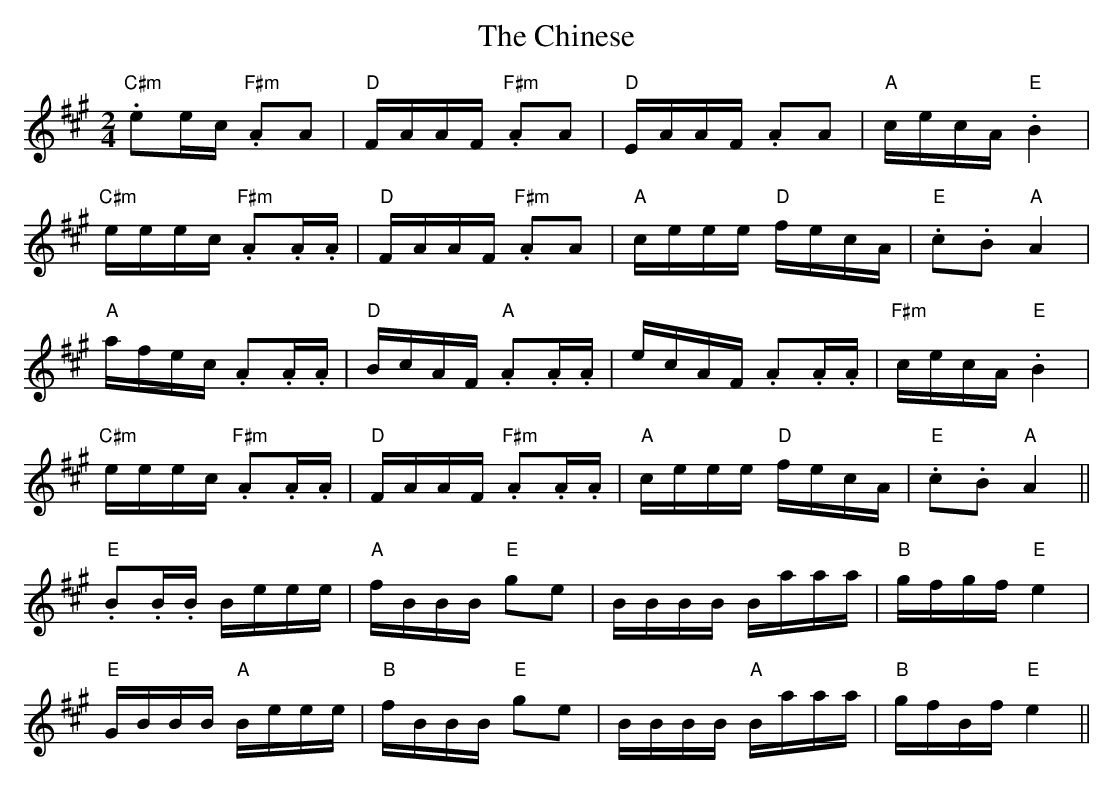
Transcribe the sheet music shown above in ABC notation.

X:1
T: The Chinese
M: 2/4
L: 1/8
K: Amaj
"C#m".ee/c/ "F#m".AA|"D"F/A/A/F/ "F#m".AA|"D"E/A/A/F/ .AA|"A"c/e/c/A/ "E".B2|
"C#m"e/e/e/c/ "F#m".A.A/.A/|"D"F/A/A/F/ "F#m".AA|"A"c/e/e/e/ "D"f/e/c/A/|"E".c.B "A"A2|
"A"a/f/e/c/ .A.A/.A/|"D"B/c/A/F/ "A".A.A/.A/|e/c/A/F/ .A.A/.A/|"F#m"c/e/c/A/ "E".B2|
"C#m"e/e/e/c/ "F#m".A.A/.A/|"D"F/A/A/F/ "F#m".A.A/.A/|"A"c/e/e/e/ "D"f/e/c/A/|"E".c.B "A"A2||
"E".B.B/.B/ B/e/e/e/|"A"f/B/B/B/ "E"ge|B/B/B/B/ B/a/a/a/|"B"g/f/g/f/ "E"e2|
"E"G/B/B/B/ "A"B/e/e/e/|"B"f/B/B/B/ "E"ge|B/B/B/B/ "A"B/a/a/a/|"B"g/f/B/f/ "E"e2||
